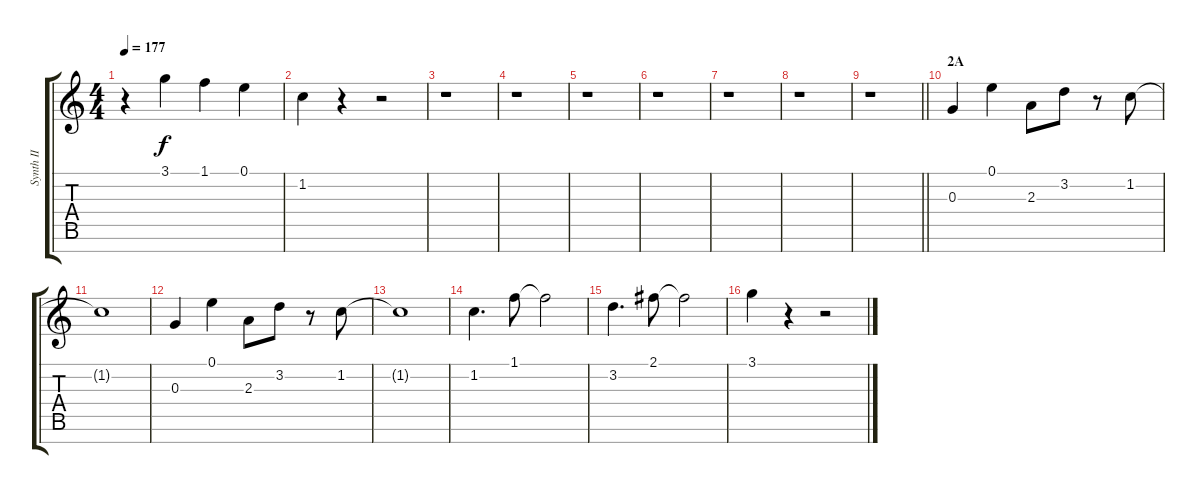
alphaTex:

\track ("Synth II" "Synth II") {instrument pad1newage}
\staff {score tabs}
\tuning (E5 B4 G4 D4 A3 E3 B2) {hide}
\ts (4 4)
\tempo 177
\clef g2
\ks c
r.4{dy f} 3.1.4 1.1.4 0.1.4 |
1.2.4 r.4 r.2 |
r.1 |
r.1 |
r.1 |
r.1 |
r.1 |
r.1 |
\barLineRight lightlight
r.1 |
\section ("" "2A")
0.3.4 0.1.4 2.3.8 3.2.8 r.8 1.2.8 |
1.2{t}.1 |
0.3.4 0.1.4 2.3.8 3.2.8 r.8 1.2.8 |
1.2{t}.1 |
1.2.4{d} 1.1.8 1.1{t}.2 |
3.2.4{d} 2.1.8 2.1{t}.2 |
3.1.4 r.4 r.2
